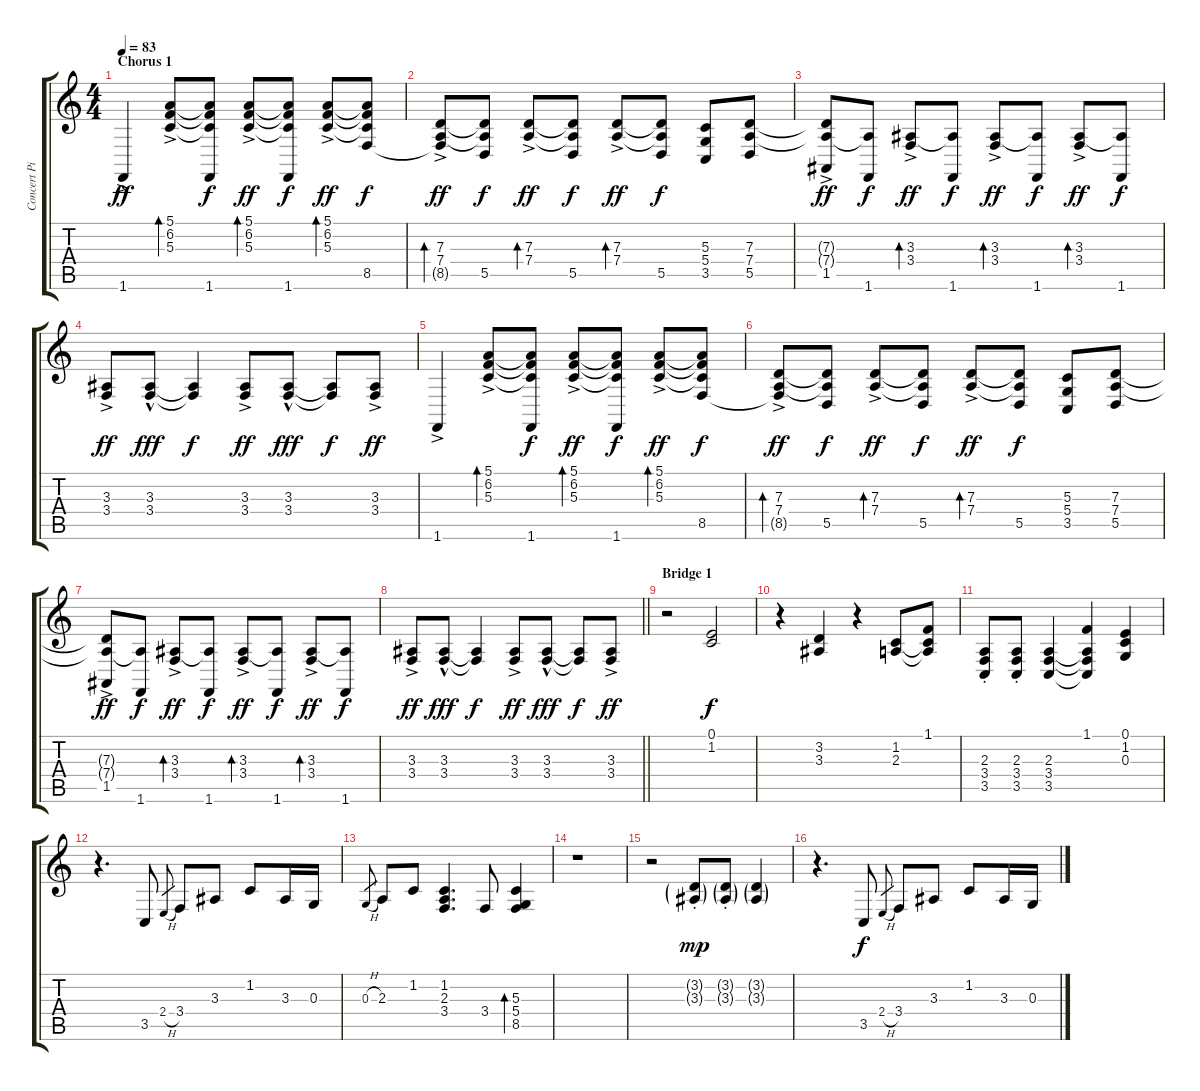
\track ("Concert Piano L (Mick)" "Concert Pi") {instrument brightacousticpiano}
\staff {score tabs}
\tuning (E4 B3 G3 D3 A2 E2) {hide}
\ts (4 4)
\section ("" "Chorus 1")
\tempo 83
\clef g2
\ks c
1.6{ac}.4{dy ff} (5.1{ac} 6.2{ac} 5.3{ac}).8{bd 120} (5.1{t} 6.2{t} 5.3{t} 1.6).8{dy f} (5.1{ac} 6.2{ac} 5.3{ac}).8{bd 30 dy ff} (5.1{t} 6.2{t} 5.3{t} 1.6).8{dy f} (5.1{ac} 6.2{ac} 5.3{ac}).8{bd 30 dy ff} (5.1{t} 6.2{t} 5.3{t} 8.5).8{dy f} |
(7.3{ac} 7.4{ac} 8.5{t}).8{bd 120 dy ff} (7.3{t} 7.4{t} 5.5).8{dy f} (7.3{ac} 7.4{ac}).8{bd 30 dy ff} (7.3{t} 7.4{t} 5.5).8{dy f} (7.3{ac} 7.4{ac}).8{bd 30 dy ff} (7.3{t} 7.4{t} 5.5).8{dy f} (5.3 5.4 3.5).8 (7.3 7.4 5.5).8 |
(7.3{t} 7.4{t} 1.5{ac}).8{dy ff} (7.4{t} 1.6).8{dy f} (3.3{ac} 3.4).8{bd 120 dy ff} (3.3{t} 1.6).8{dy f} (3.3{ac} 3.4).8{bd 30 dy ff} (3.3{t} 1.6).8{dy f} (3.3{ac} 3.4).8{bd 30 dy ff} (3.3{t} 1.6).8{dy f} |
(3.3{ac} 3.4{ac}).8{dy ff} (3.3{hac} 3.4{hac}).8{dy fff} (3.3{t} 3.4{t}).4{dy f} (3.3{ac} 3.4{ac}).8{dy ff} (3.3{hac} 3.4{hac}).8{dy fff} (3.3{t} 3.4{t}).8{dy f} (3.3{ac} 3.4{ac}).8{dy ff} |
1.6{ac}.4 (5.1{ac} 6.2{ac} 5.3{ac}).8{bd 120} (5.1{t} 6.2{t} 5.3{t} 1.6).8{dy f} (5.1{ac} 6.2{ac} 5.3{ac}).8{bd 30 dy ff} (5.1{t} 6.2{t} 5.3{t} 1.6).8{dy f} (5.1{ac} 6.2{ac} 5.3{ac}).8{bd 30 dy ff} (5.1{t} 6.2{t} 5.3{t} 8.5).8{dy f} |
(7.3{ac} 7.4{ac} 8.5{t}).8{bd 120 dy ff} (7.3{t} 7.4{t} 5.5).8{dy f} (7.3{ac} 7.4{ac}).8{bd 30 dy ff} (7.3{t} 7.4{t} 5.5).8{dy f} (7.3{ac} 7.4{ac}).8{bd 30 dy ff} (7.3{t} 7.4{t} 5.5).8{dy f} (5.3 5.4 3.5).8 (7.3 7.4 5.5).8 |
(7.3{t} 7.4{t} 1.5{ac}).8{dy ff} (7.4{t} 1.6).8{dy f} (3.3{ac} 3.4).8{bd 120 dy ff} (3.3{t} 1.6).8{dy f} (3.3{ac} 3.4).8{bd 30 dy ff} (3.3{t} 1.6).8{dy f} (3.3{ac} 3.4).8{bd 30 dy ff} (3.3{t} 1.6).8{dy f} |
\barLineRight lightlight
(3.3{ac} 3.4{ac}).8{dy ff} (3.3{hac} 3.4{hac}).8{dy fff} (3.3{t} 3.4{t}).4{dy f} (3.3{ac} 3.4{ac}).8{dy ff} (3.3{hac} 3.4{hac}).8{dy fff} (3.3{t} 3.4{t}).8{dy f} (3.3{ac} 3.4{ac}).8{dy ff} |
\section ("" "Bridge 1")
r.2 (0.1 1.2).2{dy f} |
r.4 (3.2 3.3).4 r.4 (1.2 2.3).8 (1.1 1.2{t} 2.3{t}).8 |
(2.3{st} 3.4{st} 3.5{st}).8 (2.3{st} 3.4{st} 3.5{st}).8 (2.3 3.4 3.5).4 (1.1 2.3{t} 3.4{t} 3.5{t}).4 (0.1 1.2 0.3).4 |
r.4{d} 3.5.8 2.4{h}.8{gr} 3.4.8 3.3.8 1.2.8 3.3.16 0.3.16 |
0.3{h}.8{gr} 2.3.8 1.2.8 (1.2 2.3 3.4).4{d} 3.4.8 (5.3 5.4 8.5).4{bd 120} |
r.1 |
r.2 (3.2{g st} 3.3{g st}).8{dy mp} (3.2{g st} 3.3{g st}).8 (3.2{g} 3.3{g}).4 |
r.4{d} 3.5.8{dy f} 2.4{h}.8{gr} 3.4.8 3.3.8 1.2.8 3.3.16 0.3.16
